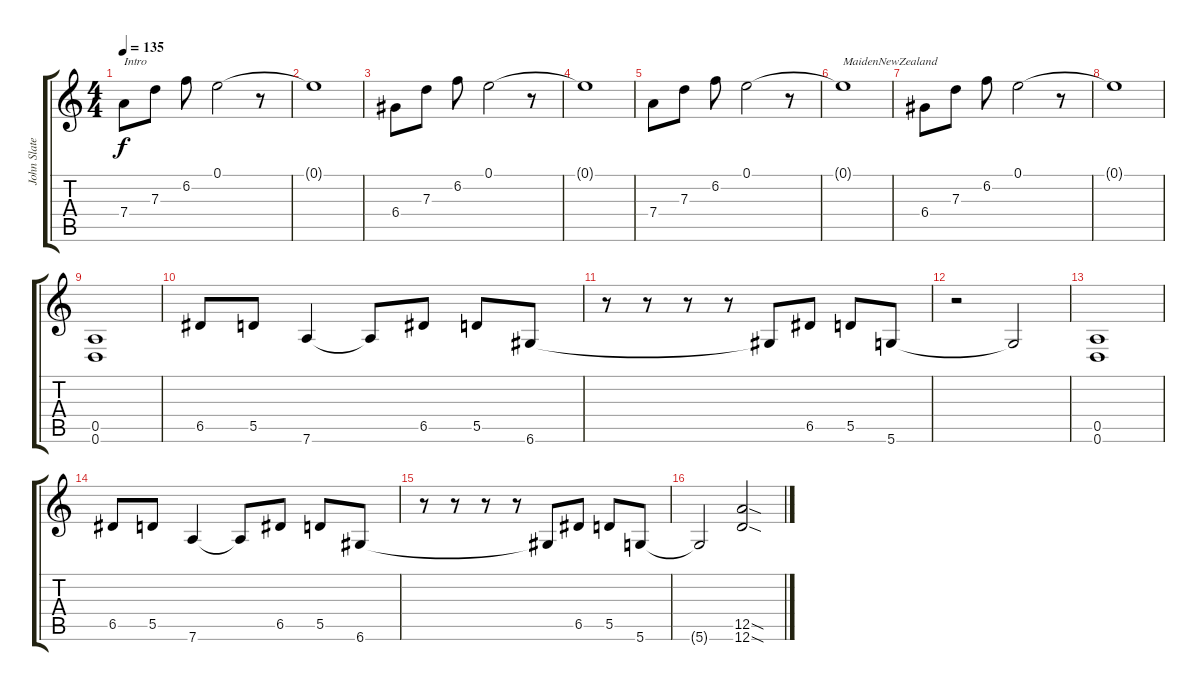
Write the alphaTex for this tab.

\track ("John Slater" "John Slate") {instrument electricguitarclean}
\staff {score tabs}
\tuning (E4 B3 G3 D3 A2 D2) {hide}
\ts (4 4)
\tempo 135
\clef g2
\ks c
7.4.8{txt "Intro" dy f instrument electricguitarclean} 7.3.8 6.2.8 0.1.2 r.8 |
0.1{t}.1 |
6.4.8 7.3.8 6.2.8 0.1.2 r.8 |
0.1{t}.1 |
7.4.8 7.3.8 6.2.8 0.1.2 r.8 |
0.1{t}.1{txt "MaidenNewZealand"} |
6.4.8 7.3.8 6.2.8 0.1.2 r.8 |
0.1{t}.1 |
(0.5 0.6).1{instrument distortionguitar} |
6.5.8 5.5.8 7.6.4 7.6{t}.8 6.5.8 5.5.8 6.6.8 |
r.8 r.8 r.8 r.8 6.6{t}.8 6.5.8 5.5.8 5.6.8 |
r.2 5.6{t}.2 |
(0.5 0.6).1{instrument distortionguitar} |
6.5.8 5.5.8 7.6.4 7.6{t}.8 6.5.8 5.5.8 6.6.8 |
r.8 r.8 r.8 r.8 6.6{t}.8 6.5.8 5.5.8 5.6.8 |
5.6{t}.2 (12.5{sod} 12.6{sod}).2
